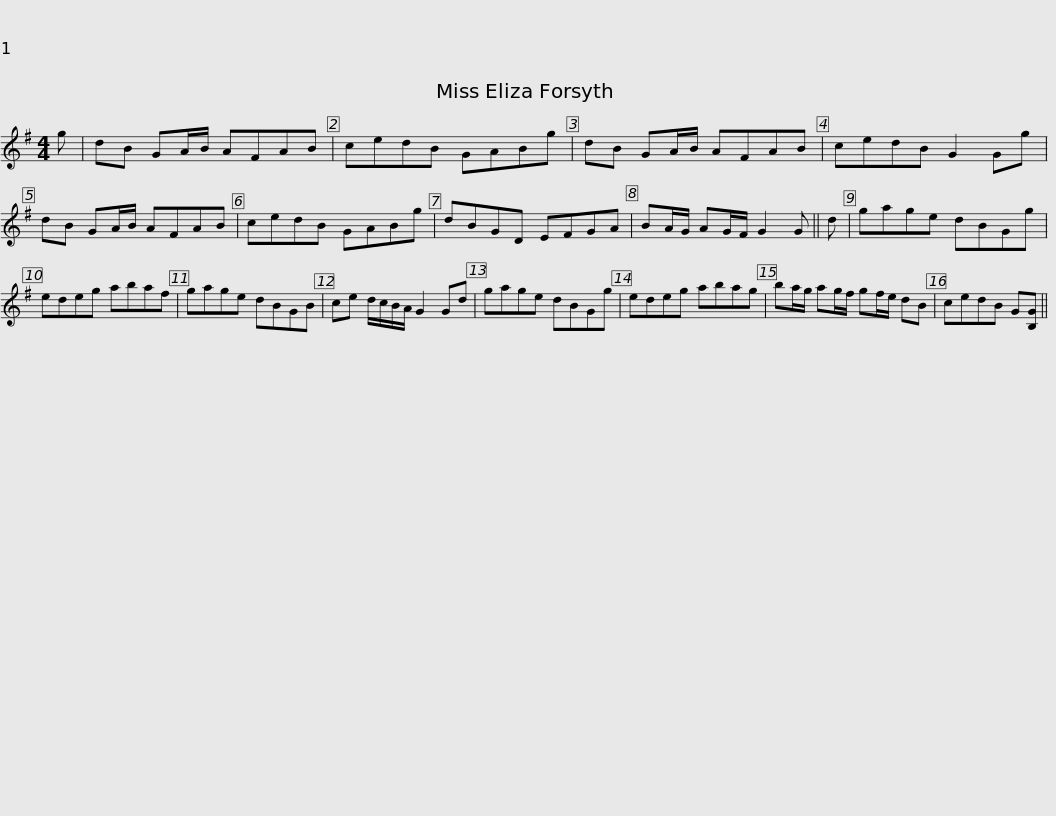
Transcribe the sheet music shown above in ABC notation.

X:1
L:1/8
M:4/4
I:linebreak $
K:G
V:1 treble
V:1
 g | dB GA/B/ AFAB | cedB GABg | dB GA/B/ AFAB | cedB G2 Gg | %5
 dB GA/B/ AFAB |$ cedB GABg | dBGD EFGA | BA/G/ AG/F/ G2 G || d | %10
 gage dBGg | edeg abaf |$ gage dBGB | ce d/c/B/A/ G2 Gd | gage dBGg | %15
 edeg abag | ba/g/ ag/f/ gf/e/ dB |$ cedB G[B,G] || %18
